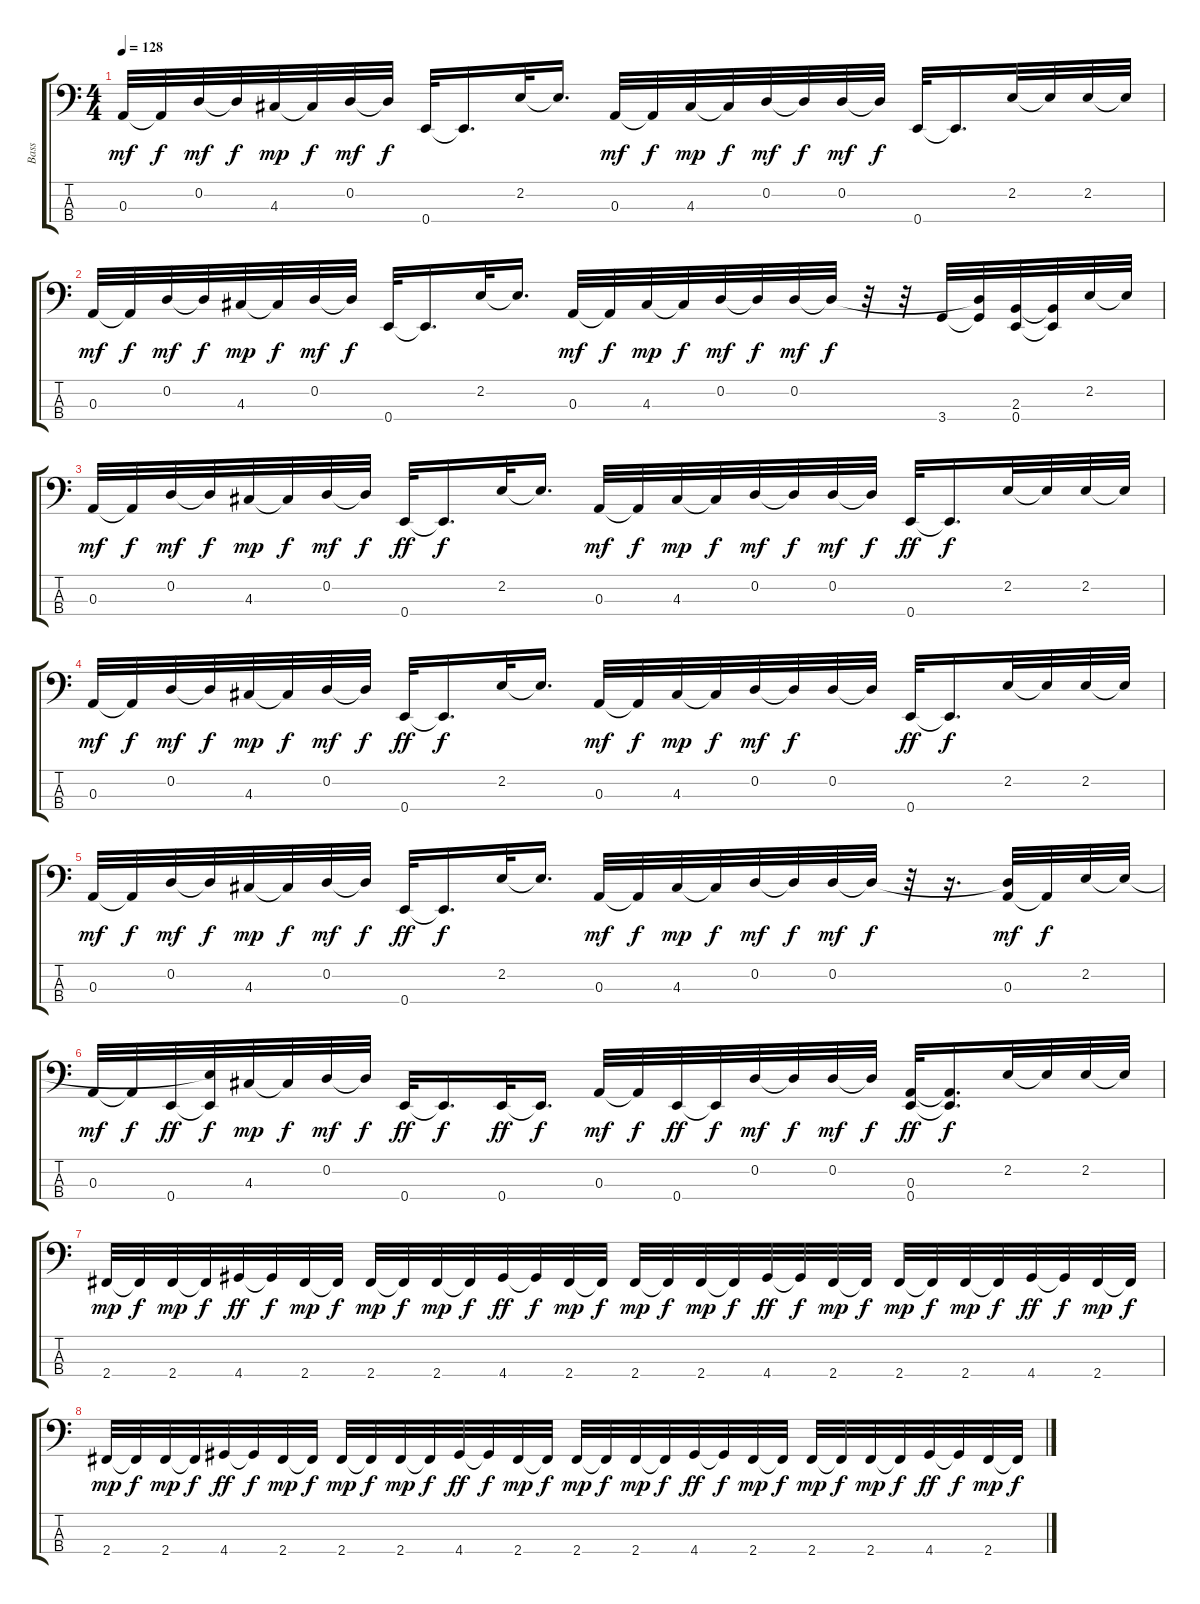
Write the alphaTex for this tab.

\track ("Bass" "Bass") {instrument electricbassfinger}
\staff {score tabs}
\tuning (G2 D2 A1 E1) {hide}
\ts (4 4)
\tempo 128
\clef f4
\ks c
0.3.32{dy mf} 0.3{t}.32{dy f} 0.2.32{dy mf} 0.2{t}.32{dy f} 4.3.32{dy mp} 4.3{t}.32{dy f} 0.2.32{dy mf} 0.2{t}.32{dy f} 0.4.32 0.4{t}.16{d} 2.2.32 2.2{t}.16{d} 0.3.32{dy mf} 0.3{t}.32{dy f} 4.3.32{dy mp} 4.3{t}.32{dy f} 0.2.32{dy mf} 0.2{t}.32{dy f} 0.2.32{dy mf} 0.2{t}.32{dy f} 0.4.32 0.4{t}.16{d} 2.2.32 2.2{t}.32 2.2.32 2.2{t}.32 |
0.3.32{dy mf} 0.3{t}.32{dy f} 0.2.32{dy mf} 0.2{t}.32{dy f} 4.3.32{dy mp} 4.3{t}.32{dy f} 0.2.32{dy mf} 0.2{t}.32{dy f} 0.4.32 0.4{t}.16{d} 2.2.32 2.2{t}.16{d} 0.3.32{dy mf} 0.3{t}.32{dy f} 4.3.32{dy mp} 4.3{t}.32{dy f} 0.2.32{dy mf} 0.2{t}.32{dy f} 0.2.32{dy mf} 0.2{t}.32{dy f} r.32 r.32 3.4.32 (0.2{t} 3.4{t}).32 (2.3 0.4).32 (2.3{t} 0.4{t}).32 2.2.32 2.2{t}.32 |
0.3.32{dy mf} 0.3{t}.32{dy f} 0.2.32{dy mf} 0.2{t}.32{dy f} 4.3.32{dy mp} 4.3{t}.32{dy f} 0.2.32{dy mf} 0.2{t}.32{dy f} 0.4.32{dy ff} 0.4{t}.16{d dy f} 2.2.32 2.2{t}.16{d} 0.3.32{dy mf} 0.3{t}.32{dy f} 4.3.32{dy mp} 4.3{t}.32{dy f} 0.2.32{dy mf} 0.2{t}.32{dy f} 0.2.32{dy mf} 0.2{t}.32{dy f} 0.4.32{dy ff} 0.4{t}.16{d dy f} 2.2.32 2.2{t}.32 2.2.32 2.2{t}.32 |
0.3.32{dy mf} 0.3{t}.32{dy f} 0.2.32{dy mf} 0.2{t}.32{dy f} 4.3.32{dy mp} 4.3{t}.32{dy f} 0.2.32{dy mf} 0.2{t}.32{dy f} 0.4.32{dy ff} 0.4{t}.16{d dy f} 2.2.32 2.2{t}.16{d} 0.3.32{dy mf} 0.3{t}.32{dy f} 4.3.32{dy mp} 4.3{t}.32{dy f} 0.2.32{dy mf} 0.2{t}.32{dy f} 0.2.32 0.2{t}.32 0.4.32{dy ff} 0.4{t}.16{d dy f} 2.2.32 2.2{t}.32 2.2.32 2.2{t}.32 |
0.3.32{dy mf} 0.3{t}.32{dy f} 0.2.32{dy mf} 0.2{t}.32{dy f} 4.3.32{dy mp} 4.3{t}.32{dy f} 0.2.32{dy mf} 0.2{t}.32{dy f} 0.4.32{dy ff} 0.4{t}.16{d dy f} 2.2.32 2.2{t}.16{d} 0.3.32{dy mf} 0.3{t}.32{dy f} 4.3.32{dy mp} 4.3{t}.32{dy f} 0.2.32{dy mf} 0.2{t}.32{dy f} 0.2.32{dy mf} 0.2{t}.32{dy f} r.32 r.16{d} (0.2{t} 0.3).32{dy mf} 0.3{t}.32{dy f} 2.2.32 2.2{t}.32 |
0.3.32{dy mf} 0.3{t}.32{dy f} 0.4.32{dy ff} (2.2{t} 0.4{t}).32{dy f} 4.3.32{dy mp} 4.3{t}.32{dy f} 0.2.32{dy mf} 0.2{t}.32{dy f} 0.4.32{dy ff} 0.4{t}.16{d dy f} 0.4.32{dy ff} 0.4{t}.16{d dy f} 0.3.32{dy mf} 0.3{t}.32{dy f} 0.4.32{dy ff} 0.4{t}.32{dy f} 0.2.32{dy mf} 0.2{t}.32{dy f} 0.2.32{dy mf} 0.2{t}.32{dy f} (0.3 0.4).32{dy ff} (0.3{t} 0.4{t}).16{d dy f} 2.2.32 2.2{t}.32 2.2.32 2.2{t}.32 |
2.4.32{dy mp} 2.4{t}.32{dy f} 2.4.32{dy mp} 2.4{t}.32{dy f} 4.4.32{dy ff} 4.4{t}.32{dy f} 2.4.32{dy mp} 2.4{t}.32{dy f} 2.4.32{dy mp} 2.4{t}.32{dy f} 2.4.32{dy mp} 2.4{t}.32{dy f} 4.4.32{dy ff} 4.4{t}.32{dy f} 2.4.32{dy mp} 2.4{t}.32{dy f} 2.4.32{dy mp} 2.4{t}.32{dy f} 2.4.32{dy mp} 2.4{t}.32{dy f} 4.4.32{dy ff} 4.4{t}.32{dy f} 2.4.32{dy mp} 2.4{t}.32{dy f} 2.4.32{dy mp} 2.4{t}.32{dy f} 2.4.32{dy mp} 2.4{t}.32{dy f} 4.4.32{dy ff} 4.4{t}.32{dy f} 2.4.32{dy mp} 2.4{t}.32{dy f} |
2.4.32{dy mp} 2.4{t}.32{dy f} 2.4.32{dy mp} 2.4{t}.32{dy f} 4.4.32{dy ff} 4.4{t}.32{dy f} 2.4.32{dy mp} 2.4{t}.32{dy f} 2.4.32{dy mp} 2.4{t}.32{dy f} 2.4.32{dy mp} 2.4{t}.32{dy f} 4.4.32{dy ff} 4.4{t}.32{dy f} 2.4.32{dy mp} 2.4{t}.32{dy f} 2.4.32{dy mp} 2.4{t}.32{dy f} 2.4.32{dy mp} 2.4{t}.32{dy f} 4.4.32{dy ff} 4.4{t}.32{dy f} 2.4.32{dy mp} 2.4{t}.32{dy f} 2.4.32{dy mp} 2.4{t}.32{dy f} 2.4.32{dy mp} 2.4{t}.32{dy f} 4.4.32{dy ff} 4.4{t}.32{dy f} 2.4.32{dy mp} 2.4{t}.32{dy f}
